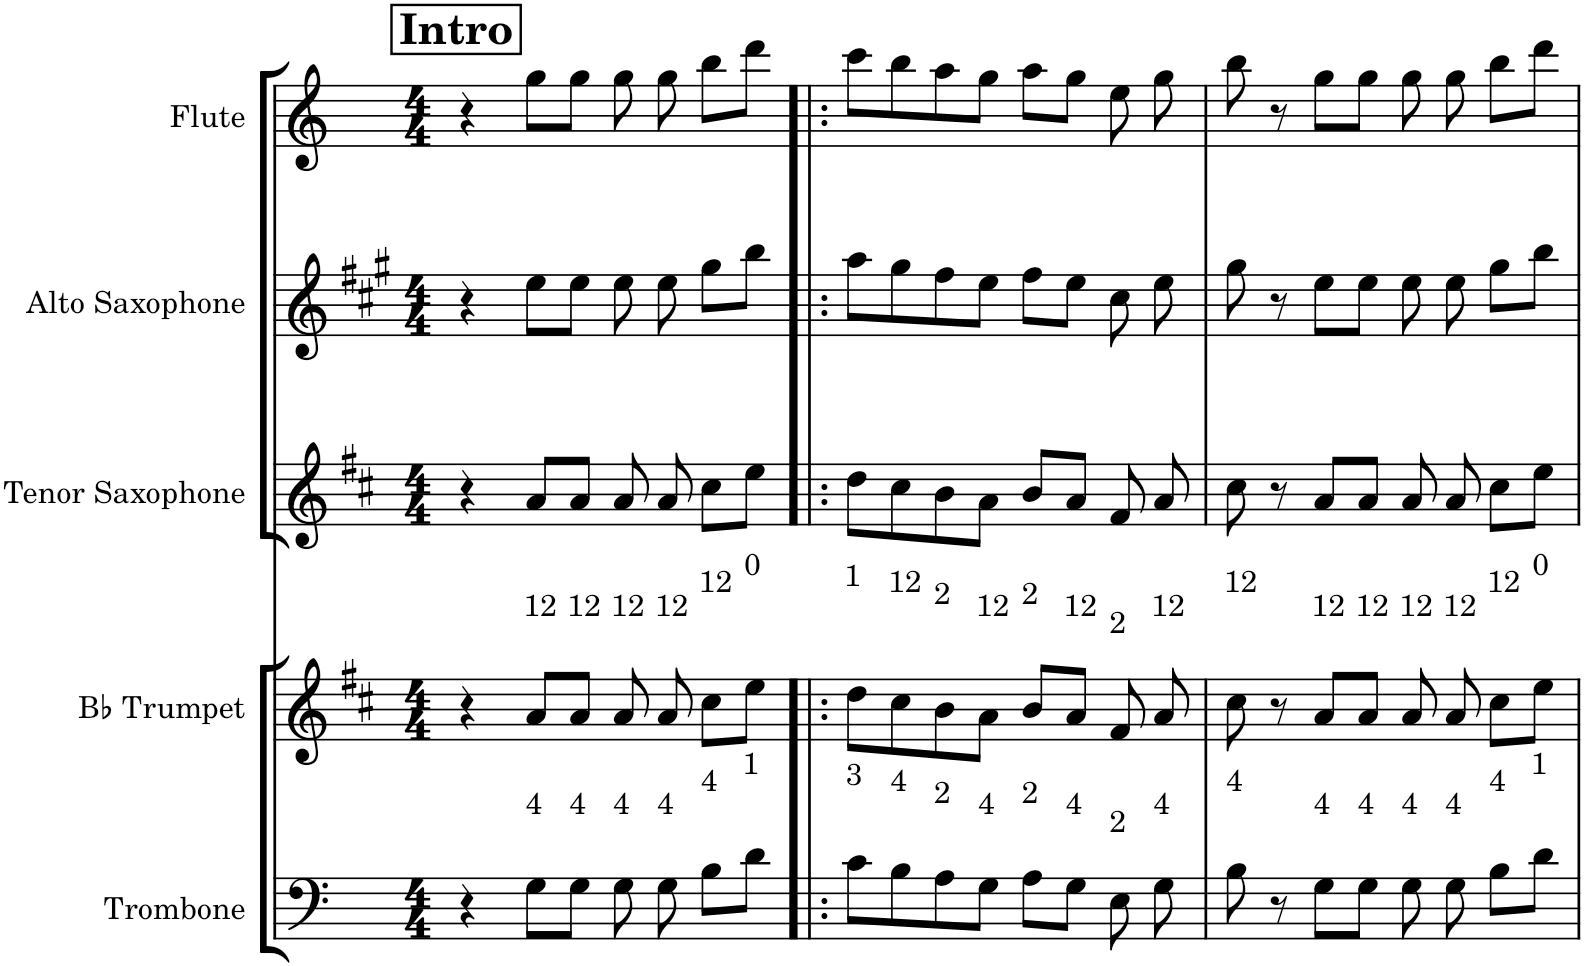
**kern	**kern	**kern	**kern	**kern
*part5	*part4	*part3	*part2	*part1
*staff5	*staff4	*staff3	*staff2	*staff1
*I"Trombone	*I"Bb Trumpet	*I"Tenor Saxophone	*I"Alto Saxophone	*I"Flute
*I'Tbn.	*I'Bb Tpt.	*I'T. Sax.	*I'A. Sax.	*I'Fl.
*clefF4	*clefG2	*clefG2	*clefG2	*clefG2
*	*Trd1c2	*Trd8c14	*Trd5c9	*
*k[]	*k[f#c#]	*k[f#c#]	*k[f#c#g#]	*k[]
*M4/4	*M4/4	*M4/4	*M4/4	*M4/4
!!LO:REH:place=s1:a:B:cj:fs=14:t=Intro
=1	=1	=1	=1	=1
4r	4r	4r	4r	4r
!	!LO:TX:a:t=12	!	!	!
!LO:TX:a:t=4	!	!	!	!
8G\L	8a/L	8a/L	8ee\L	8gg\L
!	!LO:TX:a:t=12	!	!	!
!LO:TX:a:t=4	!	!	!	!
8G\J	8a/J	8a/J	8ee\J	8gg\J
!	!LO:TX:a:t=12	!	!	!
!LO:TX:a:t=4	!	!	!	!
8G\	8a/	8a/	8ee\	8gg\
!	!LO:TX:a:t=12	!	!	!
!LO:TX:a:t=4	!	!	!	!
8G\	8a/	8a/	8ee\	8gg\
!	!LO:TX:a:t=12	!	!	!
!LO:TX:a:t=4	!	!	!	!
8B\L	8cc#\L	8cc#\L	8gg#\L	8bb\L
!	!LO:TX:a:t=0	!	!	!
!LO:TX:a:t=1	!	!	!	!
8d\J	8ee\J	8ee\J	8bb\J	8ddd\J
=2!|:	=2!|:	=2!|:	=2!|:	=2!|:
!	!LO:TX:a:t=1	!	!	!
!LO:TX:a:t=3	!	!	!	!
8c\L	8dd\L	8dd\L	8aa\L	8ccc\L
!	!LO:TX:a:t=12	!	!	!
!LO:TX:a:t=4	!	!	!	!
8B\	8cc#\	8cc#\	8gg#\	8bb\
!	!LO:TX:a:t=2	!	!	!
!LO:TX:a:t=2	!	!	!	!
8A\	8b\	8b\	8ff#\	8aa\
!	!LO:TX:a:t=12	!	!	!
!LO:TX:a:t=4	!	!	!	!
8G\J	8a\J	8a\J	8ee\J	8gg\J
!	!LO:TX:a:t=2	!	!	!
!LO:TX:a:t=2	!	!	!	!
8A\L	8b/L	8b/L	8ff#\L	8aa\L
!	!LO:TX:a:t=12	!	!	!
!LO:TX:a:t=4	!	!	!	!
8G\J	8a/J	8a/J	8ee\J	8gg\J
!	!LO:TX:a:t=2	!	!	!
!LO:TX:a:t=2	!	!	!	!
8E\	8f#/	8f#/	8cc#\	8ee\
!	!LO:TX:a:t=12	!	!	!
!LO:TX:a:t=4	!	!	!	!
8G\	8a/	8a/	8ee\	8gg\
=3	=3	=3	=3	=3
!	!LO:TX:a:t=12	!	!	!
!LO:TX:a:t=4	!	!	!	!
8B\	8cc#\	8cc#\	8gg#\	8bb\
8r	8r	8r	8r	8r
!	!LO:TX:a:t=12	!	!	!
!LO:TX:a:t=4	!	!	!	!
8G\L	8a/L	8a/L	8ee\L	8gg\L
!	!LO:TX:a:t=12	!	!	!
!LO:TX:a:t=4	!	!	!	!
8G\J	8a/J	8a/J	8ee\J	8gg\J
!	!LO:TX:a:t=12	!	!	!
!LO:TX:a:t=4	!	!	!	!
8G\	8a/	8a/	8ee\	8gg\
!	!LO:TX:a:t=12	!	!	!
!LO:TX:a:t=4	!	!	!	!
8G\	8a/	8a/	8ee\	8gg\
!	!LO:TX:a:t=12	!	!	!
!LO:TX:a:t=4	!	!	!	!
8B\L	8cc#\L	8cc#\L	8gg#\L	8bb\L
!	!LO:TX:a:t=0	!	!	!
!LO:TX:a:t=1	!	!	!	!
8d\J	8ee\J	8ee\J	8bb\J	8ddd\J
=	=	=	=	=
*-	*-	*-	*-	*-
